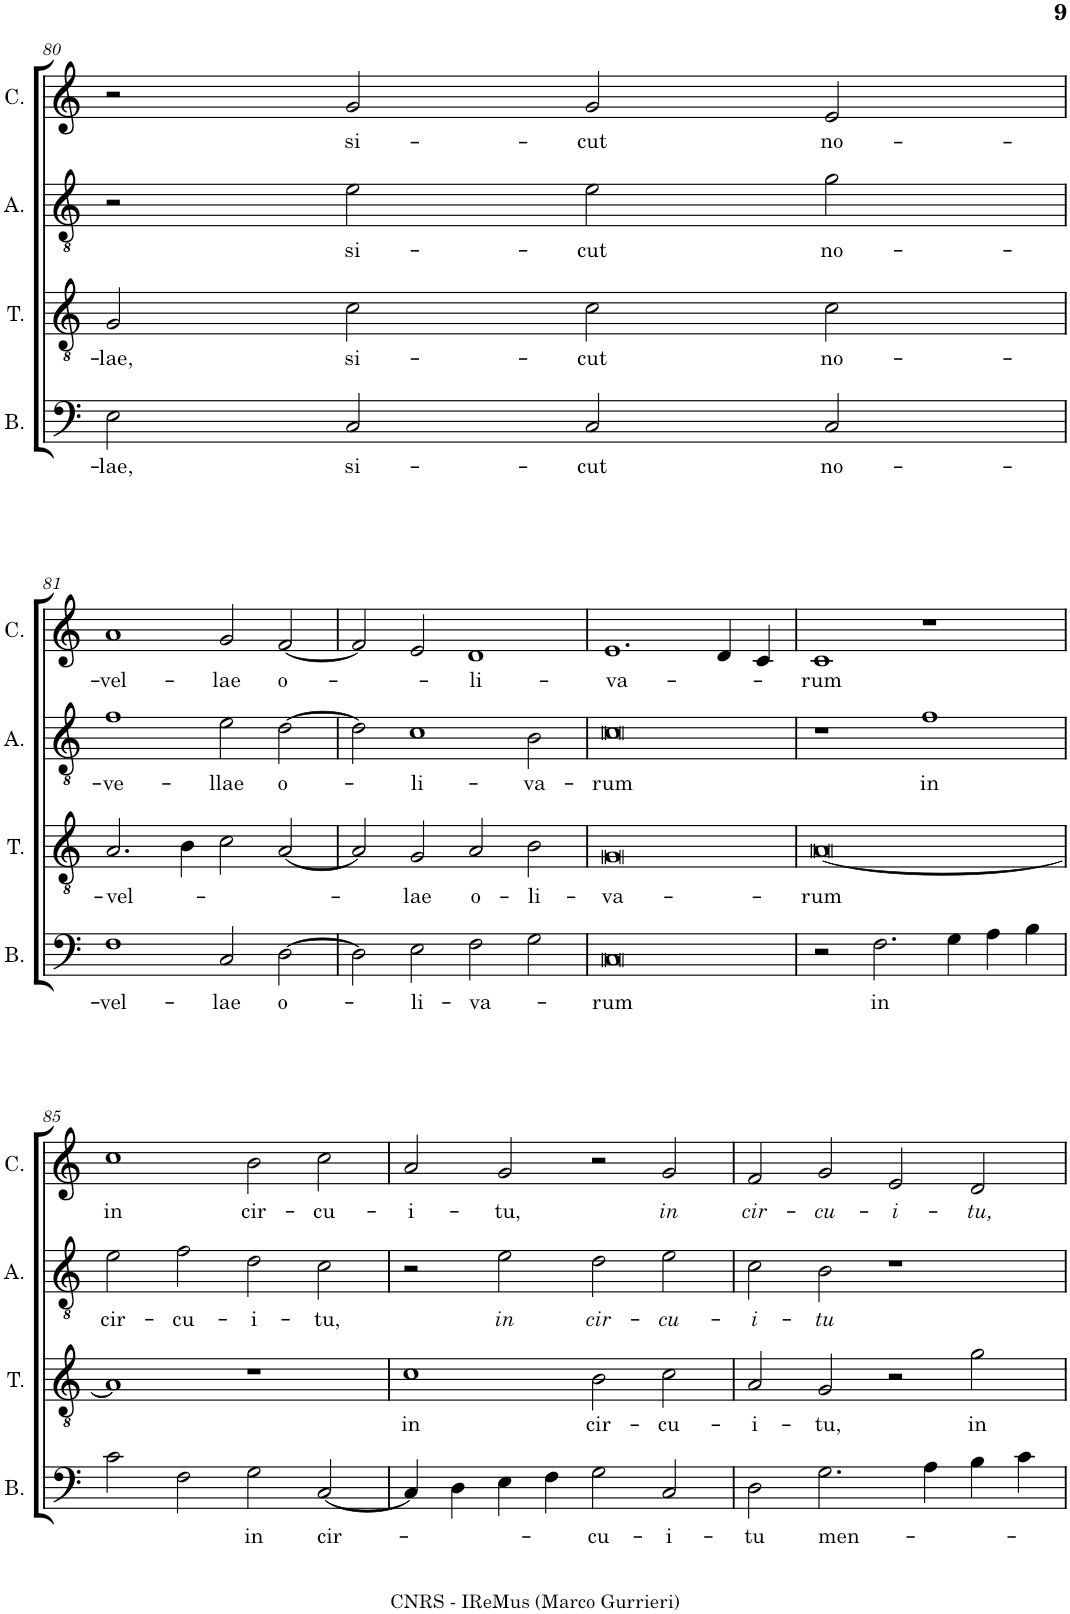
**kern	**text	**kern	**text	**kern	**text	**kern	**text
*part4	*part4	*part3	*part3	*part2	*part2	*part1	*part1
*staff4	*staff4	*staff3	*staff3	*staff2	*staff2	*staff1	*staff1
*I"Bassus	*	*I"Tenor	*	*I"Altus	*	*I"Cantus	*
*I'B.	*	*I'T.	*	*I'A.	*	*I'C.	*
!!LO:PB:g=z
*clefF4	*	*clefGv2	*	*clefGv2	*	*clefG2	*
*k[]	*	*k[]	*	*k[]	*	*k[]	*
*M2/1	*	*M2/1	*	*M2/1	*	*M2/1	*
=80	=80	=80	=80	=80	=80	=80	=80
!	!LO:LY:b	!	!LO:LY:b	!	!	!	!
2E\	-lae,	2G/	-lae,	2r	.	2r	.
!	!LO:LY:b	!	!LO:LY:b	!	!LO:LY:b	!	!LO:LY:b
2C/	si-	2c\	si-	2e\	si-	2g/	si-
!	!LO:LY:b	!	!LO:LY:b	!	!LO:LY:b	!	!LO:LY:b
2C/	-cut	2c\	-cut	2e\	-cut	2g/	-cut
!	!LO:LY:b	!	!LO:LY:b	!	!LO:LY:b	!	!LO:LY:b
2C/	no-	2c\	no-	2g\	no-	2e/	no-
!!LO:LB:g=z
=81	=81	=81	=81	=81	=81	=81	=81
!	!LO:LY:b	!	!LO:LY:b	!	!LO:LY:b	!	!LO:LY:b
1F	-vel-	2.A/	-vel-	1f	-ve-	1a	-vel-
.	.	4B\	.	.	.	.	.
!	!LO:LY:b	!	!	!	!LO:LY:b	!	!LO:LY:b
2C/	-lae	2c\	.	2e\	-llae	2g/	-lae
!	!LO:LY:b	!	!	!	!LO:LY:b	!	!LO:LY:b
[2D\	o-	[2A/	.	[2d\	o-	[2f/	o-
=82	=82	=82	=82	=82	=82	=82	=82
2D\]	.	2A/]	.	2d\]	.	2f/]	.
!	!LO:LY:b	!	!LO:LY:b	!	!LO:LY:b	!	!
2E\	-li-	2G/	-lae	1c	li-	2e/	.
!	!LO:LY:b	!	!LO:LY:b	!	!	!	!LO:LY:b
2F\	-va-	2A/	o-	.	.	1d	-li-
!	!	!	!LO:LY:b	!	!LO:LY:b	!	!
2G\	.	2B\	-li-	2B\	-va-	.	.
=83	=83	=83	=83	=83	=83	=83	=83
!	!LO:LY:b	!	!LO:LY:b	!	!LO:LY:b	!	!LO:LY:b
0C	-rum	0G	-va-	0c	-rum	1.e	-va-
.	.	.	.	.	.	4d/	.
.	.	.	.	.	.	4c/	.
=84	=84	=84	=84	=84	=84	=84	=84
!	!	!	!LO:LY:b	!	!	!	!LO:LY:b
2r	.	[0A	-rum	1r	.	1c	-rum
!	!LO:LY:b	!	!	!	!	!	!
2.F\	in	.	.	.	.	.	.
!	!	!	!	!	!LO:LY:b	!	!
.	.	.	.	1f	in	1r	.
4G\	.	.	.	.	.	.	.
4A\	.	.	.	.	.	.	.
4B\	.	.	.	.	.	.	.
!!LO:LB:g=z
=85	=85	=85	=85	=85	=85	=85	=85
!	!	!	!	!	!LO:LY:b	!	!LO:LY:b
2c\	.	1A]	.	2e\	cir-	1cc	in
!	!	!	!	!	!LO:LY:b	!	!
2F\	.	.	.	2f\	-cu-	.	.
!	!LO:LY:b	!	!	!	!LO:LY:b	!	!LO:LY:b
2G\	in	1r	.	2d\	-i-	2b\	cir-
!	!LO:LY:b	!	!	!	!LO:LY:b	!	!LO:LY:b
[2C/	cir-	.	.	2c\	-tu,	2cc\	-cu-
=86	=86	=86	=86	=86	=86	=86	=86
!	!	!	!LO:LY:b	!	!	!	!LO:LY:b
4C/]	.	1c	in	2r	.	2a/	-i-
4D\	.	.	.	.	.	.	.
!	!	!	!	!	!LO:LY:b	!	!LO:LY:b
4E\	.	.	.	2e\	in	2g/	-tu,
4F\	.	.	.	.	.	.	.
!	!LO:LY:b	!	!LO:LY:b	!	!LO:LY:b	!	!
2G\	-cu-	2B\	cir-	2d\	cir-	2r	.
!	!LO:LY:b	!	!LO:LY:b	!	!LO:LY:b	!	!LO:LY:b
2C/	-i-	2c\	-cu-	2e\	-cu-	2g/	in
=87	=87	=87	=87	=87	=87	=87	=87
!	!LO:LY:b	!	!LO:LY:b	!	!LO:LY:b	!	!LO:LY:b
2D\	-tu	2A/	-i-	2c\	-i-	2f/	cir-
!	!LO:LY:b	!	!LO:LY:b	!	!LO:LY:b	!	!LO:LY:b
2.G\	men-	2G/	-tu,	2B\	-tu	2g/	-cu-
!	!	!	!	!	!	!	!LO:LY:b
.	.	2r	.	1r	.	2e/	-i-
4A\	.	.	.	.	.	.	.
!	!	!	!LO:LY:b	!	!	!	!LO:LY:b
4B\	.	2g\	in	.	.	2d/	-tu,
4c\	.	.	.	.	.	.	.
=	=	=	=	=	=	=	=
*-	*-	*-	*-	*-	*-	*-	*-
